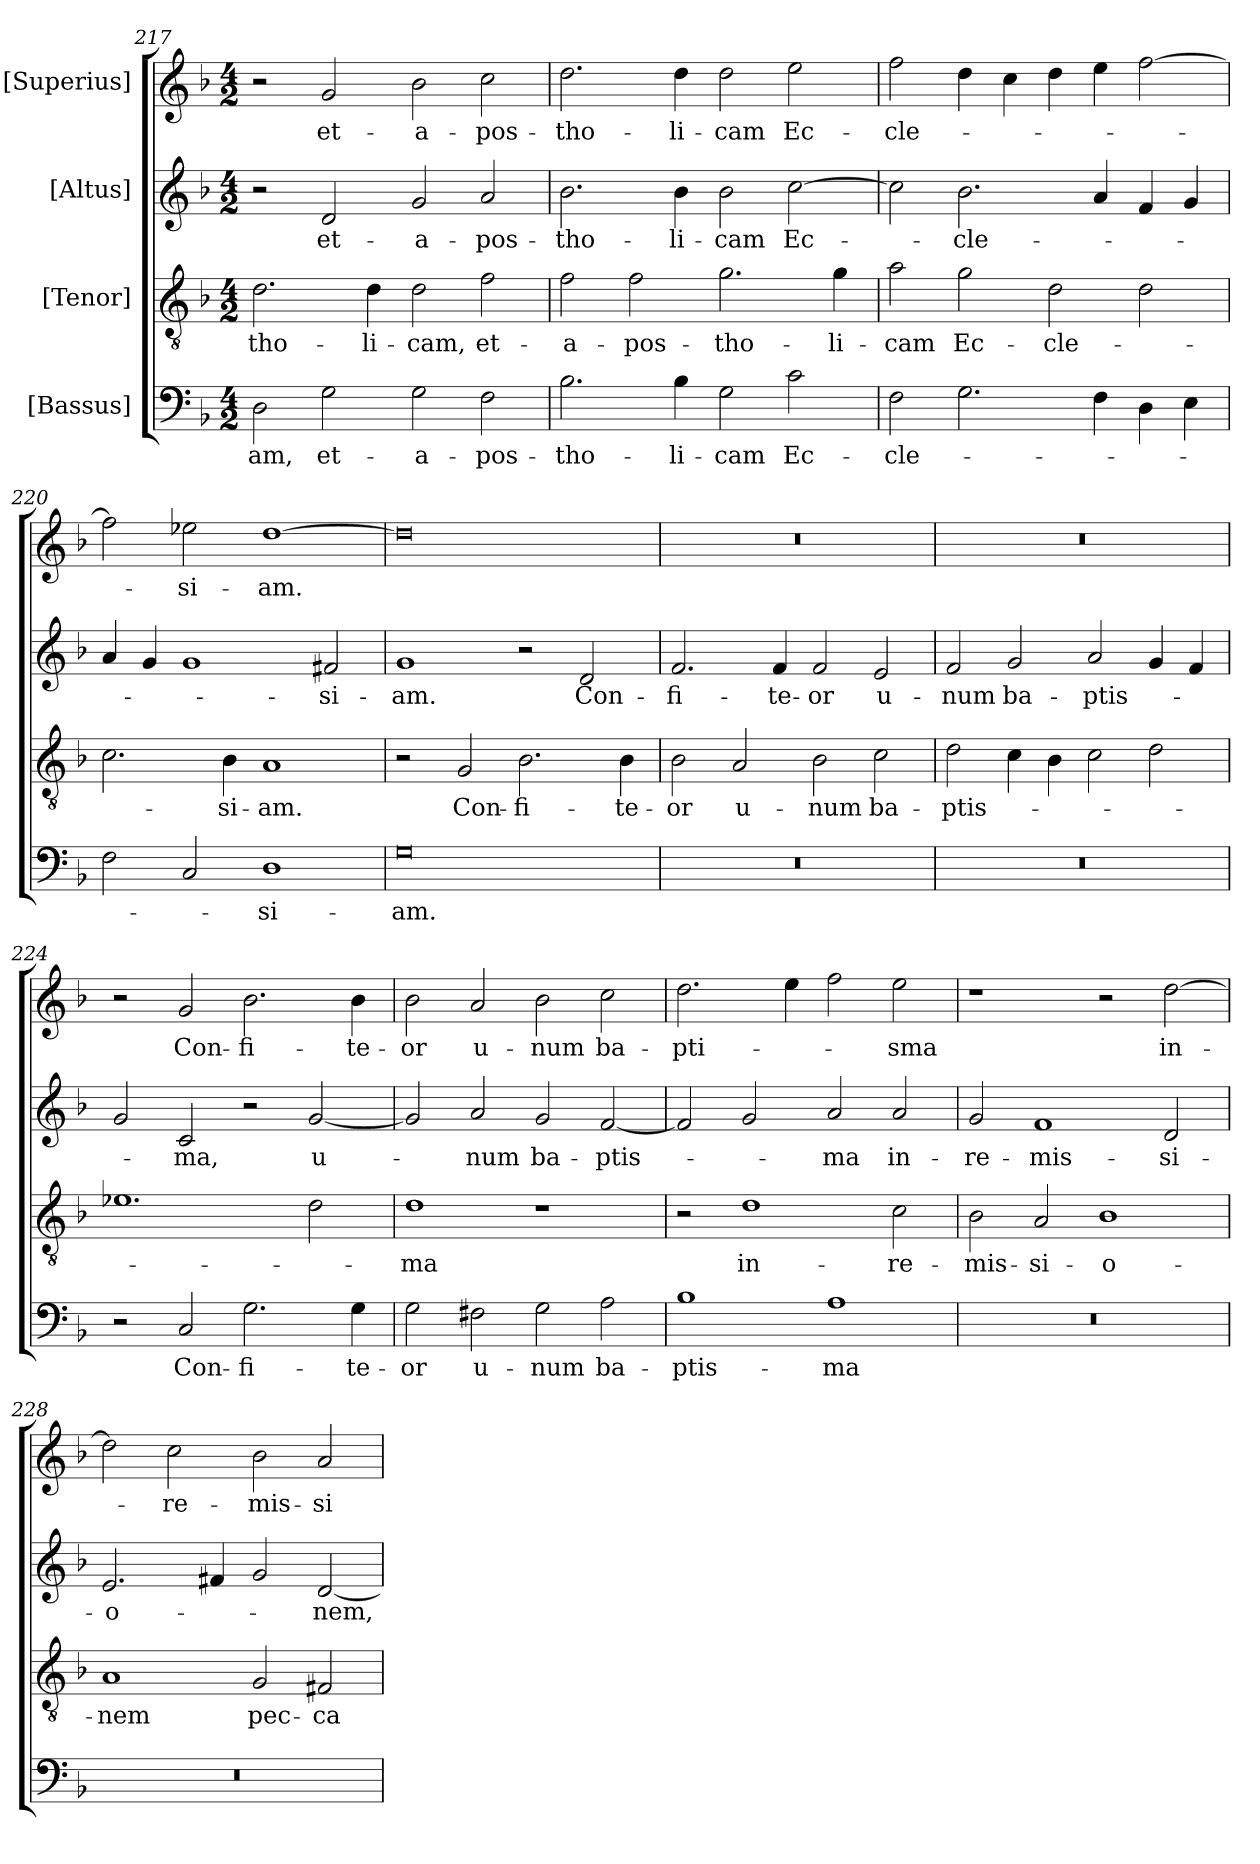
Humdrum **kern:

**kern	**text	**kern	**text	**kern	**text	**kern	**text
*part4	*part4	*part3	*part3	*part2	*part2	*part1	*part1
*staff4	*staff4	*staff3	*staff3	*staff2	*staff2	*staff1	*staff1
*I"[Bassus]	*	*I"[Tenor]	*	*I"[Altus]	*	*I"[Superius]	*
*clefF4	*	*clefGv2	*	*clefG2	*	*clefG2	*
*k[b-]	*	*k[b-]	*	*k[b-]	*	*k[b-]	*
*M4/2	*	*M4/2	*	*M4/2	*	*M4/2	*
=217	=217	=217	=217	=217	=217	=217	=217
2D\	-am,	2.d\	-tho-	2r	.	2r	.
2G\	et-	.	.	2d/	et-	2g/	et-
.	.	4d\	-li-	.	.	.	.
2G\	a-	2d\	-cam,	2g/	a-	2b-\	a-
2F\	-pos-	2f\	et-	2a/	-pos-	2cc\	-pos-
=218	=218	=218	=218	=218	=218	=218	=218
2.B-\	-tho-	2f\	a-	2.b-\	-tho-	2.dd\	-tho-
.	.	2f\	-pos-	.	.	.	.
4B-\	-li-	.	.	4b-\	-li-	4dd\	-li-
2G\	-cam	2.g\	-tho-	2b-\	-cam	2dd\	-cam
2c\	Ec-	.	.	[2cc\	Ec-	2ee\	Ec-
.	.	4g\	-li-	.	.	.	.
=219	=219	=219	=219	=219	=219	=219	=219
2F\	-cle-	2a\	-cam	2cc\]	.	2ff\	-cle-
2.G\	.	2g\	Ec-	2.b-\	-cle-	4dd\	.
.	.	.	.	.	.	4cc\	.
.	.	2d\	-cle-	.	.	4dd\	.
4F\	.	.	.	4a/	.	4ee\	.
4D\	.	2d\	.	4f/	.	[2ff\	.
4E\	.	.	.	4g/	.	.	.
=220	=220	=220	=220	=220	=220	=220	=220
2F\	.	2.c\	.	4a/	.	2ff\]	.
.	.	.	.	4g/	.	.	.
2C/	.	.	.	1g/	.	2ee-X\	-si-
.	.	4B-\	-si-	.	.	.	.
1D\	-si-	1A/	-am.	.	.	[1dd\	-am.
.	.	.	.	2f#X/	-si-	.	.
=221	=221	=221	=221	=221	=221	=221	=221
0G\	-am.	2r	.	1g/	-am.	0dd\]	.
.	.	2G/	Con-	.	.	.	.
.	.	2.B-\	-fi-	2r	.	.	.
.	.	.	.	2d/	Con-	.	.
.	.	4B-\	-te-	.	.	.	.
=222	=222	=222	=222	=222	=222	=222	=222
0r	.	2B-\	-or	2.f/	-fi-	0r	.
.	.	2A/	u-	.	.	.	.
.	.	.	.	4f/	-te-	.	.
.	.	2B-\	-num	2f/	-or	.	.
.	.	2c\	ba-	2e/	u-	.	.
=223	=223	=223	=223	=223	=223	=223	=223
0r	.	2d\	-ptis-	2f/	-num	0r	.
.	.	4c\	.	2g/	ba-	.	.
.	.	4B-\	.	.	.	.	.
.	.	2c\	.	2a/	-ptis-	.	.
.	.	2d\	.	4g/	.	.	.
.	.	.	.	4f/	.	.	.
=224	=224	=224	=224	=224	=224	=224	=224
2r	.	1.e-X\	.	2g/	.	2r	.
2C/	Con-	.	.	2c/	-ma,	2g/	Con-
2.G\	-fi-	.	.	2r	.	2.b-\	-fi-
.	.	2d\	.	[2g/	u-	.	.
4G\	-te-	.	.	.	.	4b-\	-te-
=225	=225	=225	=225	=225	=225	=225	=225
2G\	-or	1d\	-ma	2g/]	.	2b-\	-or
2F#X\	u-	.	.	2a/	-num	2a/	u-
2G\	-num	1r	.	2g/	ba-	2b-\	-num
2A\	ba-	.	.	[2f/	-ptis-	2cc\	ba-
=226	=226	=226	=226	=226	=226	=226	=226
1B-\	-ptis-	2r	.	2f/]	.	2.dd\	-pti-
.	.	1d\	in-	2g/	.	.	.
.	.	.	.	.	.	4ee\	.
1A\	-ma	.	.	2a/	-ma	2ff\	.
.	.	2c\	re-	2a/	in-	2ee\	-sma
=227	=227	=227	=227	=227	=227	=227	=227
0r	.	2B-\	-mis-	2g/	re-	1r	.
.	.	2A/	-si-	1f/	-mis-	.	.
.	.	1B-\	-o-	.	.	2r	.
.	.	.	.	2d/	-si-	[2dd\	in-
=228	=228	=228	=228	=228	=228	=228	=228
0r	.	1A/	-nem	2.e/	-o-	2dd\]	.
.	.	.	.	.	.	2cc\	re-
.	.	.	.	4f#X/	.	.	.
.	.	2G/	pec-	2g/	.	2b-\	-mis-
.	.	2F#X/	-ca-	[2d/	-nem,	2a/	-si-
=	=	=	=	=	=	=	=
*-	*-	*-	*-	*-	*-	*-	*-
